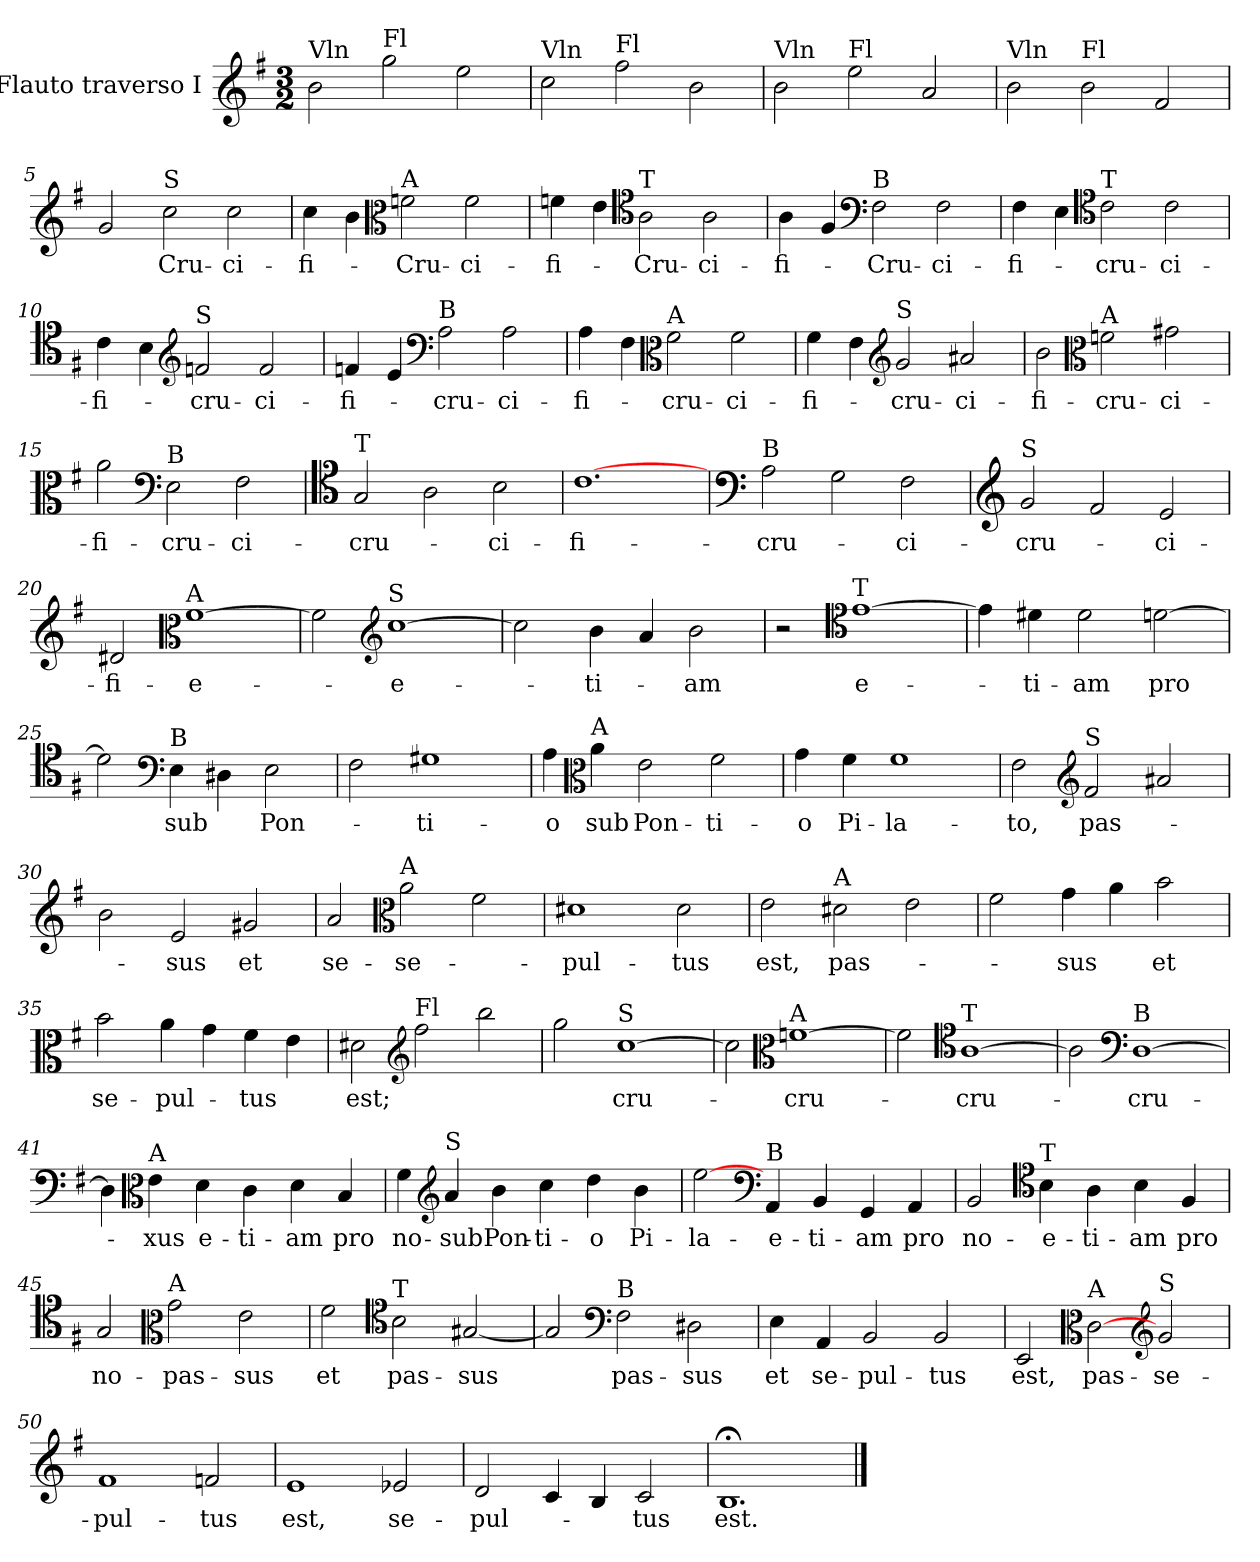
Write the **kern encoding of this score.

**kern	**text
*part1	*part1
*staff1	*staff1
*I"Flauto traverso I	*
*I'Fl. trv. I	*
*clefG2	*
*k[f#]	*
*M3/2	*
=1	=1
!LO:TX:a:t=Vln	!
2b	.
!LO:TX:a:t=Fl	!
2gg	.
2ee	.
=2	=2
!LO:TX:a:t=Vln	!
2cc	.
!LO:TX:a:t=Fl	!
2ff#	.
2b	.
=3	=3
!LO:TX:a:t=Vln	!
2b	.
!LO:TX:a:t=Fl	!
2ee	.
2a	.
=4	=4
!LO:TX:a:t=Vln	!
2b	.
!LO:TX:a:t=Fl	!
2b	.
2f#	.
=5	=5
2g	.
!LO:TX:a:t=S	!
2cc	Cru-
2cc	-ci-
=6	=6
4cc	-fi-
4b	.
*clefC3	*
!LO:TX:a:t=A	!
2fn	Cru-
2f	-ci-
=7	=7
4fn	-fi-
4e	.
*clefC4	*
!LO:TX:a:t=T	!
2A	Cru-
2A	-ci-
=8	=8
4A	-fi-
4F#	.
*clefF4	*
!LO:TX:a:t=B	!
2F#	Cru-
2F#	-ci-
=9	=9
4F#	-fi-
4E	.
*clefC4	*
!LO:TX:a:t=T	!
2c	cru-
2c	-ci-
=10	=10
4c	-fi-
4B	.
*clefG2	*
!LO:TX:a:t=S	!
2fn	cru-
2f	-ci-
=11	=11
4fn	-fi-
4e	.
*clefF4	*
!LO:TX:a:t=B	!
2A	cru-
2A	-ci-
=12	=12
4A	-fi-
4F#	.
*clefC3	*
!LO:TX:a:t=A	!
2f#	cru-
2f#	-ci-
=13	=13
4f#	-fi-
4e	.
*clefG2	*
!LO:TX:a:t=S	!
2g	cru-
2a#X	-ci-
=14	=14
2b	-fi-
*clefC3	*
!LO:TX:a:t=A	!
2fn	cru-
2g#X	-ci-
=15	=15
2a	-fi-
*clefF4	*
!LO:TX:a:t=B	!
2E	cru-
2F#	-ci-
=16	=16
*clefC4	*
!LO:TX:a:t=T	!
2G	cru-
2A	.
2B	-ci-
=17	=17
[1.c	-fi-
=18	=18
*clefF4	*
!LO:TX:a:t=B	!
2A	cru-
2G	.
2F#	-ci-
=19	=19
*clefG2	*
!LO:TX:a:t=S	!
2g	cru-
2f#	.
2e	-ci-
=20	=20
2d#X	-fi-
*clefC3	*
!LO:TX:a:t=A	!
[1f#	e-
=21	=21
2f#]	.
*clefG2	*
!LO:TX:a:t=S	!
[1cc	e-
=22	=22
2cc]	.
4b	-ti-
4a	.
2b	-am
=23	=23
2r	.
*clefC4	*
!LO:TX:a:t=T	!
[1e	e-
=24	=24
4e]	.
4d#X	-ti-
2d#	-am
[2dn	pro
=25	=25
2d]	.
*clefF4	*
!LO:TX:a:t=B	!
4E	sub
4D#X	.
2E	Pon-
=26	=26
2F#	.
1G#X	-ti-
=27	=27
4A	-o
*clefC3	*
!LO:TX:a:t=A	!
4a	sub
2e	Pon-
2f#	-ti-
=28	=28
4g	-o
4f#	Pi-
1f#	-la-
=29	=29
2e	-to,
*clefG2	*
!LO:TX:a:t=S	!
2f#	pas-
2a#X	.
=30	=30
2b	.
2e	-sus
2g#X	et
=31	=31
2a	se-
*clefC3	*
!LO:TX:a:t=A	!
2a	se-
2f#	.
=32	=32
1d#X	-pul-
2d#	-tus
=33	=33
2e	est,
!LO:TX:a:t=A	!
2d#X	pas-
2e	.
=34	=34
2f#	.
4g	-sus
4a	.
2b	et
=35	=35
2b	se-
4a	-pul-
4g	.
4f#	-tus
4e	.
=36	=36
2d#X	est;
*clefG2	*
!LO:TX:a:t=Fl	!
2ff#	.
2bb	.
=37	=37
2gg	.
!LO:TX:a:t=S	!
[1cc	cru-
=38	=38
2cc]	.
*clefC3	*
!LO:TX:a:t=A	!
[1fn	cru-
=39	=39
2f]	.
*clefC4	*
!LO:TX:a:t=T	!
[1A	cru-
=40	=40
2A]	.
*clefF4	*
!LO:TX:a:t=B	!
[1D	cru-
=41	=41
4D]	.
*clefC3	*
!LO:TX:a:t=A	!
4e	-xus
4d	e-
4c	-ti-
4d	-am
4B	pro
=42	=42
4f#	no-
*clefG2	*
!LO:TX:a:t=S	!
4a	sub
4b	Pon-
4cc	-ti-
4dd	-o
4b	Pi-
=43	=43
[2ee	-la-
*clefF4	*
!LO:TX:a:t=B	!
4AA	e-
4BB	-ti-
4GG	-am
4AA	pro
=44	=44
2BB	no-
*clefC4	*
!LO:TX:a:t=T	!
4B	e-
4A	-ti-
4B	-am
4F#	pro
=45	=45
2G	no-
*clefC3	*
!LO:TX:a:t=A	!
2g	pas-
2e	-sus
=46	=46
2f#	et
*clefC4	*
!LO:TX:a:t=T	!
2B	pas-
[2G#X	-sus
=47	=47
2G#]	.
*clefF4	*
!LO:TX:a:t=B	!
2F#	pas-
2D#X	-sus
=48	=48
4E	et
4AA	se-
2BB	-pul-
2BB	-tus
=49	=49
2EE	est,
*clefC3	*
!LO:TX:a:t=A	!
[2c	pas-
*clefG2	*
!LO:TX:a:t=S	!
2g	se-
=50	=50
1f#	-pul-
2fn	-tus
=51	=51
1e	est,
2e-X	se-
=52	=52
2d	-pul-
4c	.
4B	.
2c	-tus
=53	=53
1.B;<	est.
==	==
*-	*-
